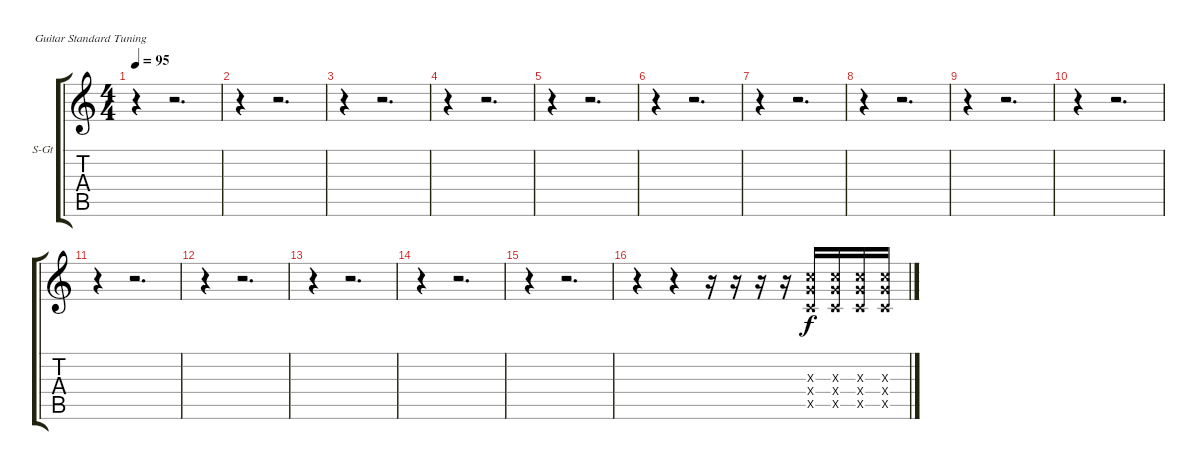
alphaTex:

\bracketExtendMode groupsimilarinstruments
\firstSystemTrackNameOrientation horizontal
\otherSystemsTrackNameOrientation horizontal
\track ("Äîðîæêà 7" "S-Gt") {instrument acousticguitarsteel}
\staff {score tabs}
\tuning (E4 B3 G3 D3 A2 E2)
\ts (4 4)
\tempo 95
\clef g2
\ks c
r.4{dy f} r.2{d} |
r.4 r.2{d} |
r.4 r.2{d} |
r.4 r.2{d} |
r.4 r.2{d} |
r.4 r.2{d} |
r.4 r.2{d} |
r.4 r.2{d} |
r.4 r.2{d} |
r.4 r.2{d} |
r.4 r.2{d} |
r.4 r.2{d} |
r.4 r.2{d} |
r.4 r.2{d} |
r.4 r.2{d} |
r.4 r.4 r.16 r.16 r.16 r.16 (5.3{x} 5.4{x} 3.5{x}).16 (5.3{x} 5.4{x} 3.5{x}).16 (5.3{x} 5.4{x} 3.5{x}).16 (5.3{x} 5.4{x} 3.5{x}).16
